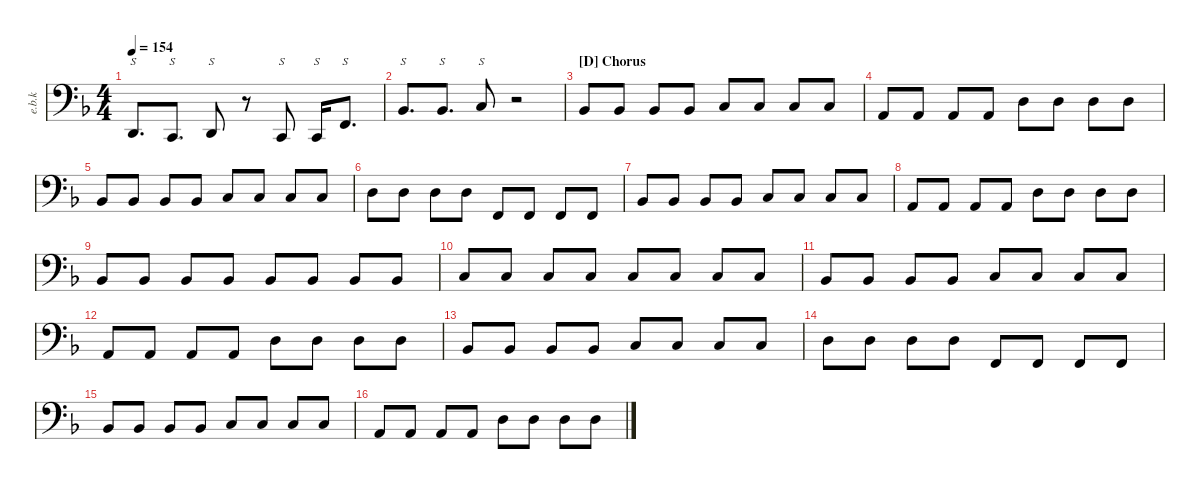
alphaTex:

\defaultSystemsLayout 4
\hideDynamics
\bracketExtendMode nobrackets
\otherSystemsTrackNameOrientation horizontal
\track ("Electric Bass Kool" "e.b.k") {instrument electricbassfinger}
\staff {score}
\tuning (F2 C2 G1 C1)
\ts (4 4)
\tempo 154
\clef f4
\ks dminor
2.4.8{s d dy ff} 0.4.8{s d} 2.4.8{s} r.8 0.4.8{s dy mf} 0.4.16{s} 5.4.8{s d} |
10.4.8{s d} 10.4.8{s d} 12.4.8{s} r.2 |
\section ("D" "Chorus")
10.4.8{dy ff} 10.4.8 10.4.8 10.4.8 12.4.8 12.4.8 12.4.8 12.4.8 |
9.4.8 9.4.8 9.4.8 9.4.8 14.4.8 14.4.8 14.4.8 14.4.8 |
10.4.8 10.4.8 10.4.8 10.4.8 12.4.8 12.4.8 12.4.8 12.4.8 |
14.4.8 14.4.8 14.4.8 14.4.8 5.4.8 5.4.8 5.4.8 5.4.8 |
10.4.8 10.4.8 10.4.8 10.4.8 12.4.8 12.4.8 12.4.8 12.4.8 |
9.4.8 9.4.8 9.4.8 9.4.8 14.4.8 14.4.8 14.4.8 14.4.8 |
10.4.8 10.4.8 10.4.8 10.4.8 10.4.8 10.4.8 10.4.8 10.4.8 |
12.4.8 12.4.8 12.4.8 12.4.8 12.4.8 12.4.8 12.4.8 12.4.8 |
10.4.8 10.4.8 10.4.8 10.4.8 12.4.8 12.4.8 12.4.8 12.4.8 |
9.4.8 9.4.8 9.4.8 9.4.8 14.4.8 14.4.8 14.4.8 14.4.8 |
10.4.8 10.4.8 10.4.8 10.4.8 12.4.8 12.4.8 12.4.8 12.4.8 |
14.4.8 14.4.8 14.4.8 14.4.8 5.4.8 5.4.8 5.4.8 5.4.8 |
10.4.8 10.4.8 10.4.8 10.4.8 12.4.8 12.4.8 12.4.8 12.4.8 |
9.4.8 9.4.8 9.4.8 9.4.8 14.4.8 14.4.8 14.4.8 14.4.8
